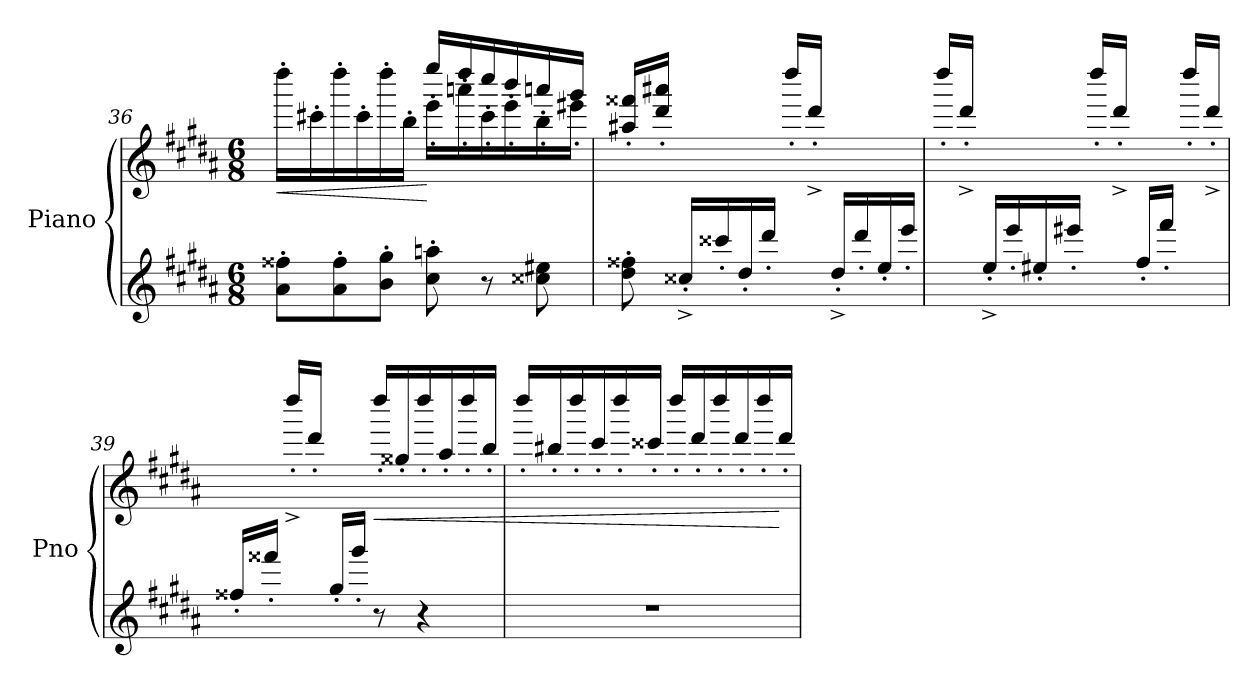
**kern	**kern	**dynam
*part1	*part1	*part1
*staff2	*staff1	*staff1/2
*I"Piano	*	*
*I'Pno	*	*
*clefG2	*clefG2	*
*k[f#c#g#d#a#]	*k[f#c#g#d#a#]	*
*M6/8	*M6/8	*
=36	=36	=36
!	!	!LO:HP:b
*	*^	*
8a#\' 8ff##X\'L	16dddd#'\LL	4.ryy	<
.	16ccc#X'\	.	.
8a#\' 8ff##\'	16dddd#'\	.	.
.	16ccc#'\	.	.
8b\' 8gg#\'J	16dddd#'\	.	.
.	16bb'\JJ	.	.
8cc#\' 8aan\'	16eee'\LL	16eeee'/LL	[
.	16aaan'\	16dddd#'/	.
8r	16ccc#'\	16cccc#'/	.
.	16eee'\	16bbb'/	.
8cc##X\ 8ee#X\	16bb'\	16aaan'/	.
.	16eee#X'\JJ	16ggg#'/JJ	.
*	*v	*v	*
!!LO:LB:g=z
=37	=37	=37
8dd#\' 8ff##X\'	16aa#X/' 16fff##X/'LL	.
.	16ddd#/' 16aaa#X/'JJ	.
16cc##X'^/LL	8ryy	.
16ccc##X'/	.	.
16dd#'/	8ryy	.
16ddd#'/JJ	.	.
8ryy	16dddd#'/LL	.
.	16ddd#'^/JJ	.
16dd#'^/LL	8ryy	.
16ddd#'/	.	.
16ee'/	8ryy	.
16eee'/JJ	.	.
=38	=38	=38
8ryy	16dddd#'/LL	.
.	16ddd#'^/JJ	.
16ee'^/LL	8ryy	.
16eee'/	.	.
16ee#X'/	8ryy	.
16eee#X'/JJ	.	.
8ryy	16dddd#'/LL	.
.	16ddd#'^/JJ	.
16ff#'/LL	8ryy	.
16fff#'/JJ	.	.
8ryy	16dddd#'/LL	.
.	16ddd#'^/JJ	.
=39	=39	=39
16ff##X'/LL	8ryy	.
16fff##X'/JJ	.	.
8ryy	16dddd#'^/LL	.
.	16ddd#'/JJ	.
16gg#'/LL	8ryy	.
16ggg#'/JJ	.	.
!	!	!LO:HP:b
8r	16dddd#'/LL	<
.	16gg##X'/	.
4r	16dddd#'/	.
.	16aa#'/	.
.	16dddd#'/	.
.	16bb'/JJ	.
!!LO:LB:g=z
=40	=40	=40
2.r	16dddd#'/LL	.
.	16bb#X'/	.
.	16dddd#'/	.
.	16ccc#'/	.
.	16dddd#'/	.
.	16ccc##X'/JJ	.
.	16dddd#'/LL	.
.	16ddd#'/	.
.	16dddd#'/	.
.	16ddd#'/	.
.	16dddd#'/	.
.	16ddd#'/JJ	[
=	=	=
*-	*-	*-
